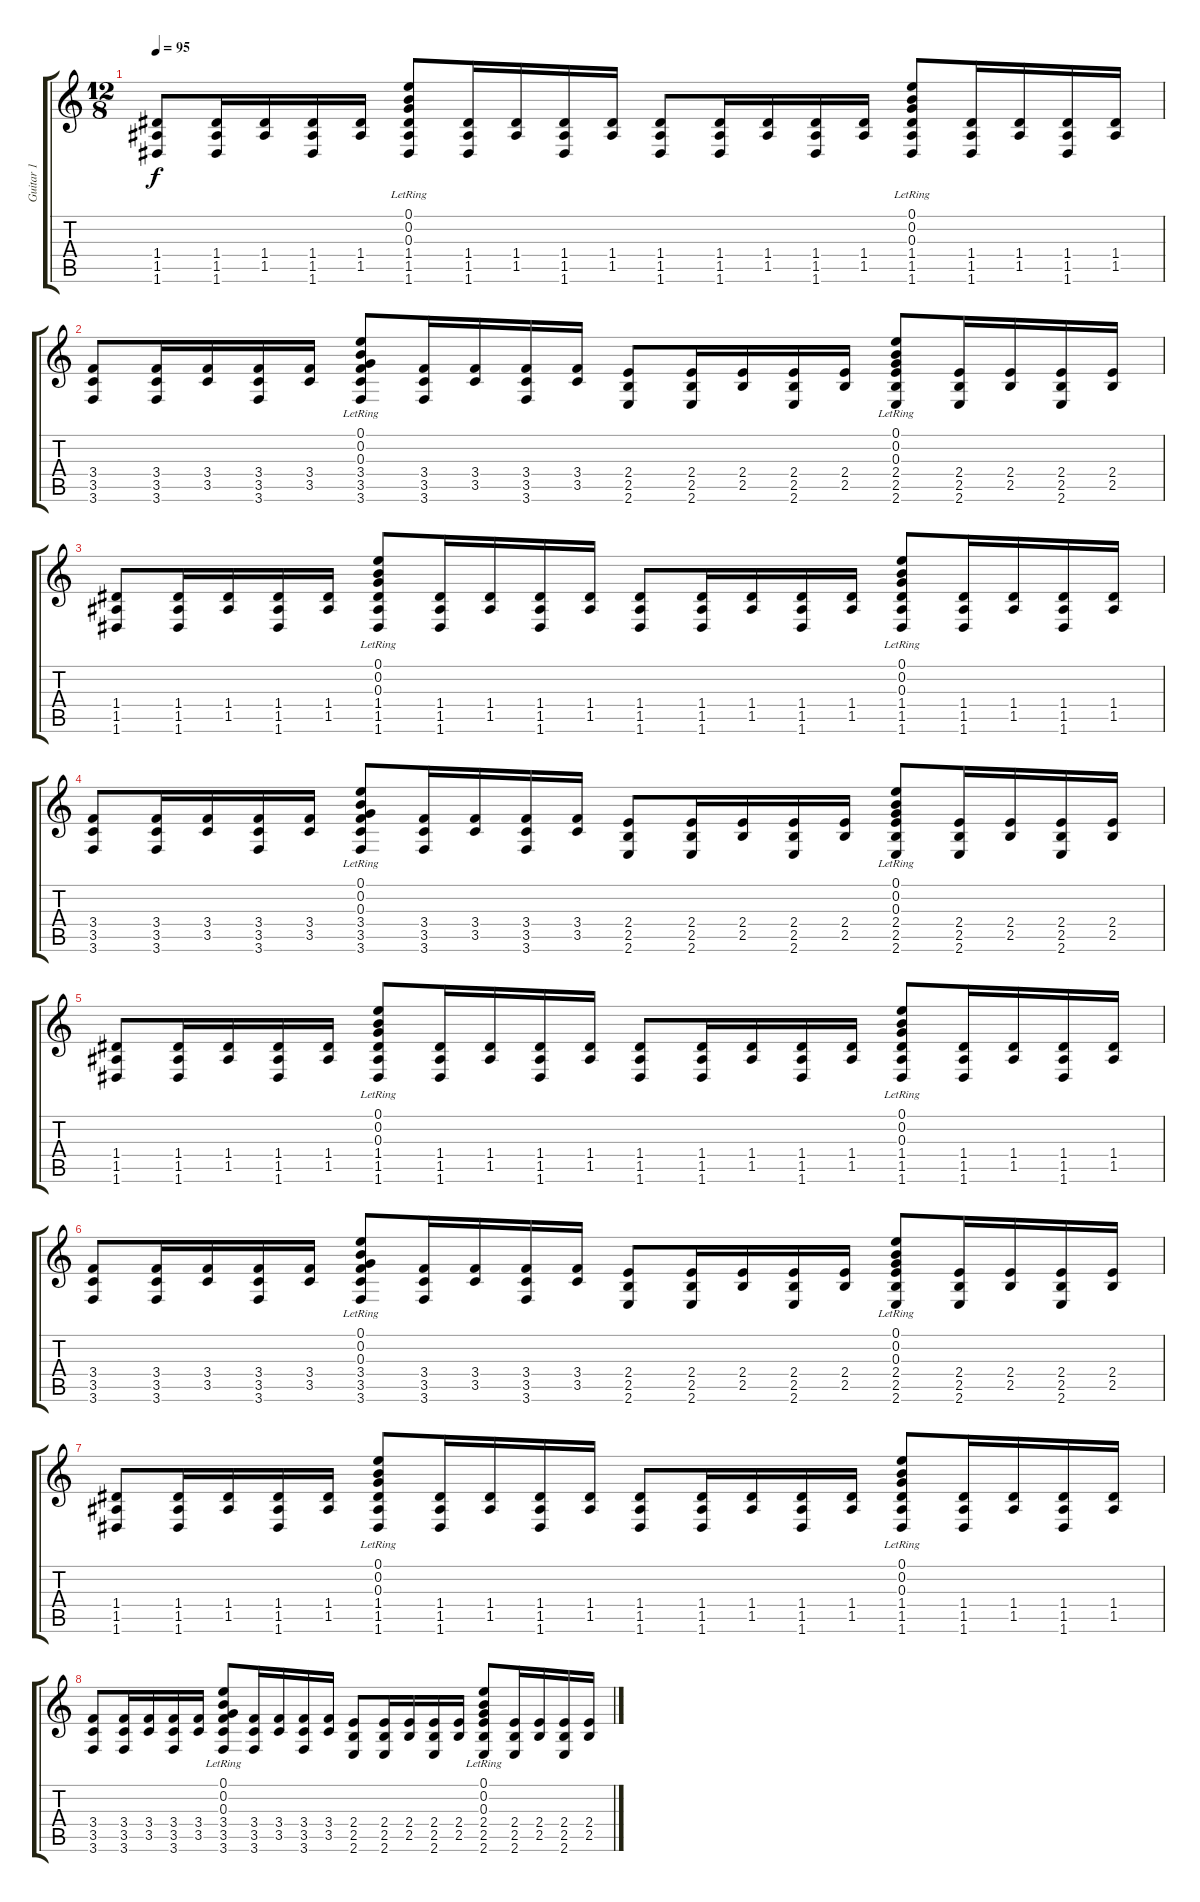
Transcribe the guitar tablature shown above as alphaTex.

\track ("Guitar 1" "Guitar 1") {instrument electricguitarjazz}
\staff {score tabs}
\tuning (E4 B3 G3 D3 A2 D2) {hide}
\ts (12 8)
\tempo 95
\clef g2
\ks c
(1.4 1.5 1.6).8{dy f} (1.4 1.5 1.6).16 (1.4 1.5).16 (1.4 1.5 1.6).16 (1.4 1.5).16 (0.1{lr} 0.2{lr} 0.3{lr} 1.4 1.5 1.6).8 (1.4 1.5 1.6).16 (1.4 1.5).16 (1.4 1.5 1.6).16 (1.4 1.5).16 (1.4 1.5 1.6).8 (1.4 1.5 1.6).16 (1.4 1.5).16 (1.4 1.5 1.6).16 (1.4 1.5).16 (0.1{lr} 0.2{lr} 0.3{lr} 1.4 1.5 1.6).8 (1.4 1.5 1.6).16 (1.4 1.5).16 (1.4 1.5 1.6).16 (1.4 1.5).16 |
(3.4 3.5 3.6).8 (3.4 3.5 3.6).16 (3.4 3.5).16 (3.4 3.5 3.6).16 (3.4 3.5).16 (0.1{lr} 0.2{lr} 0.3{lr} 3.4 3.5 3.6).8 (3.4 3.5 3.6).16 (3.4 3.5).16 (3.4 3.5 3.6).16 (3.4 3.5).16 (2.4 2.5 2.6).8 (2.4 2.5 2.6).16 (2.4 2.5).16 (2.4 2.5 2.6).16 (2.4 2.5).16 (0.1{lr} 0.2{lr} 0.3{lr} 2.4 2.5 2.6).8 (2.4 2.5 2.6).16 (2.4 2.5).16 (2.4 2.5 2.6).16 (2.4 2.5).16 |
(1.4 1.5 1.6).8 (1.4 1.5 1.6).16 (1.4 1.5).16 (1.4 1.5 1.6).16 (1.4 1.5).16 (0.1{lr} 0.2{lr} 0.3{lr} 1.4 1.5 1.6).8 (1.4 1.5 1.6).16 (1.4 1.5).16 (1.4 1.5 1.6).16 (1.4 1.5).16 (1.4 1.5 1.6).8 (1.4 1.5 1.6).16 (1.4 1.5).16 (1.4 1.5 1.6).16 (1.4 1.5).16 (0.1{lr} 0.2{lr} 0.3{lr} 1.4 1.5 1.6).8 (1.4 1.5 1.6).16 (1.4 1.5).16 (1.4 1.5 1.6).16 (1.4 1.5).16 |
(3.4 3.5 3.6).8 (3.4 3.5 3.6).16 (3.4 3.5).16 (3.4 3.5 3.6).16 (3.4 3.5).16 (0.1{lr} 0.2{lr} 0.3{lr} 3.4 3.5 3.6).8 (3.4 3.5 3.6).16 (3.4 3.5).16 (3.4 3.5 3.6).16 (3.4 3.5).16 (2.4 2.5 2.6).8 (2.4 2.5 2.6).16 (2.4 2.5).16 (2.4 2.5 2.6).16 (2.4 2.5).16 (0.1{lr} 0.2{lr} 0.3{lr} 2.4 2.5 2.6).8 (2.4 2.5 2.6).16 (2.4 2.5).16 (2.4 2.5 2.6).16 (2.4 2.5).16 |
(1.4 1.5 1.6).8 (1.4 1.5 1.6).16 (1.4 1.5).16 (1.4 1.5 1.6).16 (1.4 1.5).16 (0.1{lr} 0.2{lr} 0.3{lr} 1.4 1.5 1.6).8 (1.4 1.5 1.6).16 (1.4 1.5).16 (1.4 1.5 1.6).16 (1.4 1.5).16 (1.4 1.5 1.6).8 (1.4 1.5 1.6).16 (1.4 1.5).16 (1.4 1.5 1.6).16 (1.4 1.5).16 (0.1{lr} 0.2{lr} 0.3{lr} 1.4 1.5 1.6).8 (1.4 1.5 1.6).16 (1.4 1.5).16 (1.4 1.5 1.6).16 (1.4 1.5).16 |
(3.4 3.5 3.6).8 (3.4 3.5 3.6).16 (3.4 3.5).16 (3.4 3.5 3.6).16 (3.4 3.5).16 (0.1{lr} 0.2{lr} 0.3{lr} 3.4 3.5 3.6).8 (3.4 3.5 3.6).16 (3.4 3.5).16 (3.4 3.5 3.6).16 (3.4 3.5).16 (2.4 2.5 2.6).8 (2.4 2.5 2.6).16 (2.4 2.5).16 (2.4 2.5 2.6).16 (2.4 2.5).16 (0.1{lr} 0.2{lr} 0.3{lr} 2.4 2.5 2.6).8 (2.4 2.5 2.6).16 (2.4 2.5).16 (2.4 2.5 2.6).16 (2.4 2.5).16 |
(1.4 1.5 1.6).8 (1.4 1.5 1.6).16 (1.4 1.5).16 (1.4 1.5 1.6).16 (1.4 1.5).16 (0.1{lr} 0.2{lr} 0.3{lr} 1.4 1.5 1.6).8 (1.4 1.5 1.6).16 (1.4 1.5).16 (1.4 1.5 1.6).16 (1.4 1.5).16 (1.4 1.5 1.6).8 (1.4 1.5 1.6).16 (1.4 1.5).16 (1.4 1.5 1.6).16 (1.4 1.5).16 (0.1{lr} 0.2{lr} 0.3{lr} 1.4 1.5 1.6).8 (1.4 1.5 1.6).16 (1.4 1.5).16 (1.4 1.5 1.6).16 (1.4 1.5).16 |
(3.4 3.5 3.6).8 (3.4 3.5 3.6).16 (3.4 3.5).16 (3.4 3.5 3.6).16 (3.4 3.5).16 (0.1{lr} 0.2{lr} 0.3{lr} 3.4 3.5 3.6).8 (3.4 3.5 3.6).16 (3.4 3.5).16 (3.4 3.5 3.6).16 (3.4 3.5).16 (2.4 2.5 2.6).8 (2.4 2.5 2.6).16 (2.4 2.5).16 (2.4 2.5 2.6).16 (2.4 2.5).16 (0.1{lr} 0.2{lr} 0.3{lr} 2.4 2.5 2.6).8 (2.4 2.5 2.6).16 (2.4 2.5).16 (2.4 2.5 2.6).16 (2.4 2.5).16
